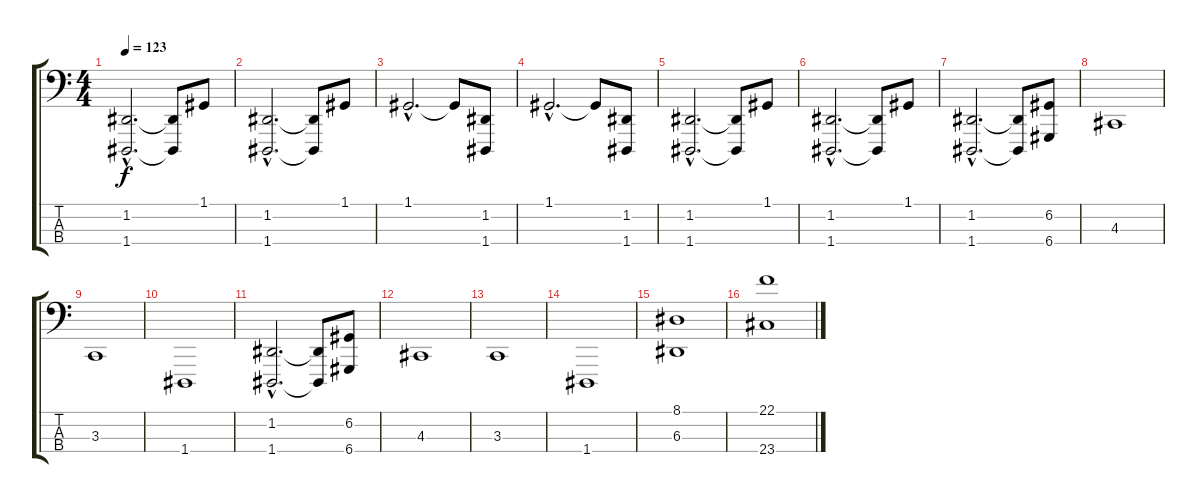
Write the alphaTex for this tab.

\track "" {instrument cello}
\staff {score tabs}
\tuning (G2 D2 A1 D1) {hide}
\ts (4 4)
\tempo 123
\clef f4
\ks c
(1.2{hac} 1.4{hac}).2{d dy f} (1.2{t} 1.4{t}).8 1.1.8 |
(1.2{hac} 1.4{hac}).2{d} (1.2{t} 1.4{t}).8 1.1.8 |
1.1{hac}.2{d} 1.1{t}.8 (1.2 1.4).8 |
1.1{hac}.2{d} 1.1{t}.8 (1.2 1.4).8 |
(1.2{hac} 1.4{hac}).2{d} (1.2{t} 1.4{t}).8 1.1.8 |
(1.2{hac} 1.4{hac}).2{d} (1.2{t} 1.4{t}).8 1.1.8 |
(1.2{hac} 1.4{hac}).2{d} (1.2{t} 1.4{t}).8 (6.2 6.4).8 |
4.3.1 |
3.3.1 |
1.4.1 |
(1.2{hac} 1.4{hac}).2{d} (1.2{t} 1.4{t}).8 (6.2 6.4).8 |
4.3.1 |
3.3.1 |
1.4.1 |
(8.1 6.3).1 |
(22.1 23.4).1
